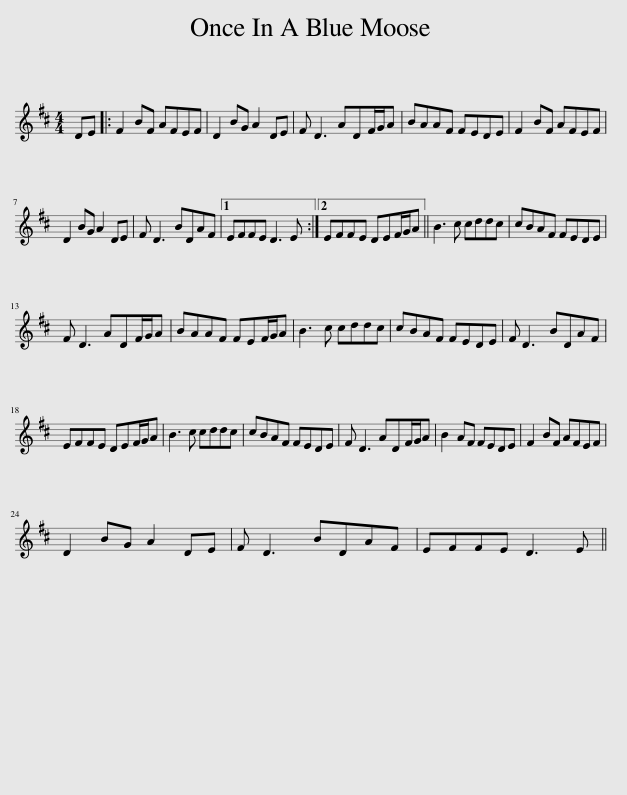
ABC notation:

X:1
L:1/8
M:4/4
I:linebreak $
K:D
V:1 treble
V:1
 DE |: F2 BF AFEF | D2 BG A2 DE | F D3 ADF/G/A | BAAF FEDE | %5
 F2 BF AFEF |$ D2 BG A2 DE | F D3 BDAF |1 EFFE D3 E :|2 EFFE DEF/G/A || %10
 B3 c cddc | cBAF FEDE |$ F D3 ADF/G/A | BAAF FEF/G/A | B3 c cddc | %15
 cBAF FEDE | F D3 BDAF |$ EFFE DEF/G/A | B3 c cddc | cBAF FEDE | %20
 F D3 ADF/G/A | B2 AF FEDE | F2 BF AFEF |$ D2 BG A2 DE | F D3 BDAF | %25
 EFFE D3 E || %26
